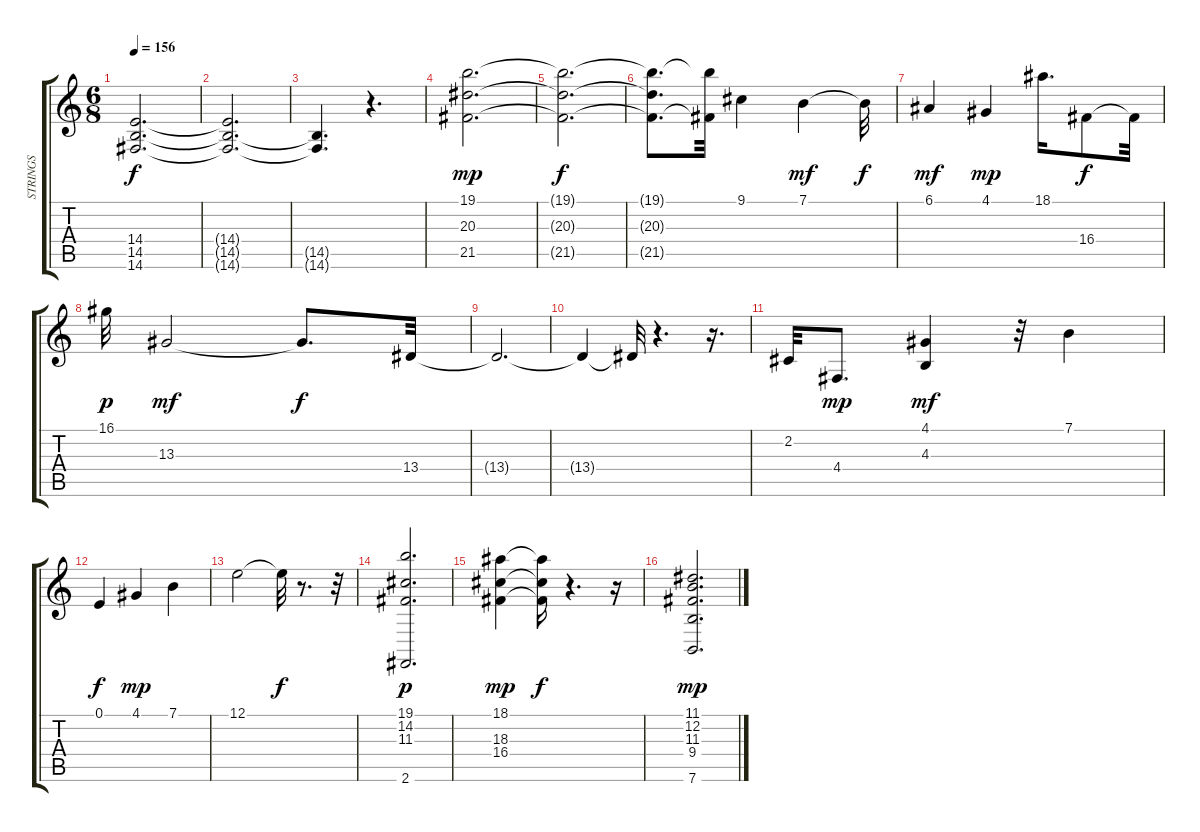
\track ("STRINGS" "STRINGS") {instrument stringensemble1}
\staff {score tabs}
\tuning (E4 B3 G3 D3 A2 E2) {hide}
\ts (6 8)
\tempo 156
\clef g2
\ks c
(14.4{t} 14.5{t} 14.6{t}).2{d dy f} |
(14.4{t} 14.5{t} 14.6{t}).2{d} |
(14.5{t} 14.6{t}).4{d} r.4{d} |
(19.1 20.3 21.5).2{d dy mp} |
(19.1{t} 20.3{t} 21.5{t}).2{d dy f} |
(19.1{t} 20.3{t} 21.5{t}).8{d} (19.1{t} 21.5{t}).32 9.1.4 7.1.4{dy mf} 7.1{t}.32{dy f} |
6.1.4{dy mf} 4.1.4{dy mp} 18.1.16{d} 16.4.8{dy f} 16.4{t}.32 |
16.1.32{dy p} 13.3.2{dy mf} 13.3{t}.8{d dy f} 13.4.32 |
13.4{t}.2{d} |
13.4{t}.4 13.4{t}.32 r.4{d} r.16{d} |
2.2.32 4.4.8{d dy mp} (4.1 4.3).4{dy mf} r.32 7.1.4 |
0.1.4{dy f} 4.1.4{dy mp} 7.1.4 |
12.1.2 12.1{t}.32{dy f} r.8{d} r.32 |
(19.1 14.2 11.3 2.6).2{d dy p} |
(18.1 18.3 16.4).4{dy mp} (18.1{t} 18.3{t} 16.4{t}).16{dy f} r.4{d} r.16 |
(11.1 12.2 11.3 9.4 7.6).2{d dy mp}
